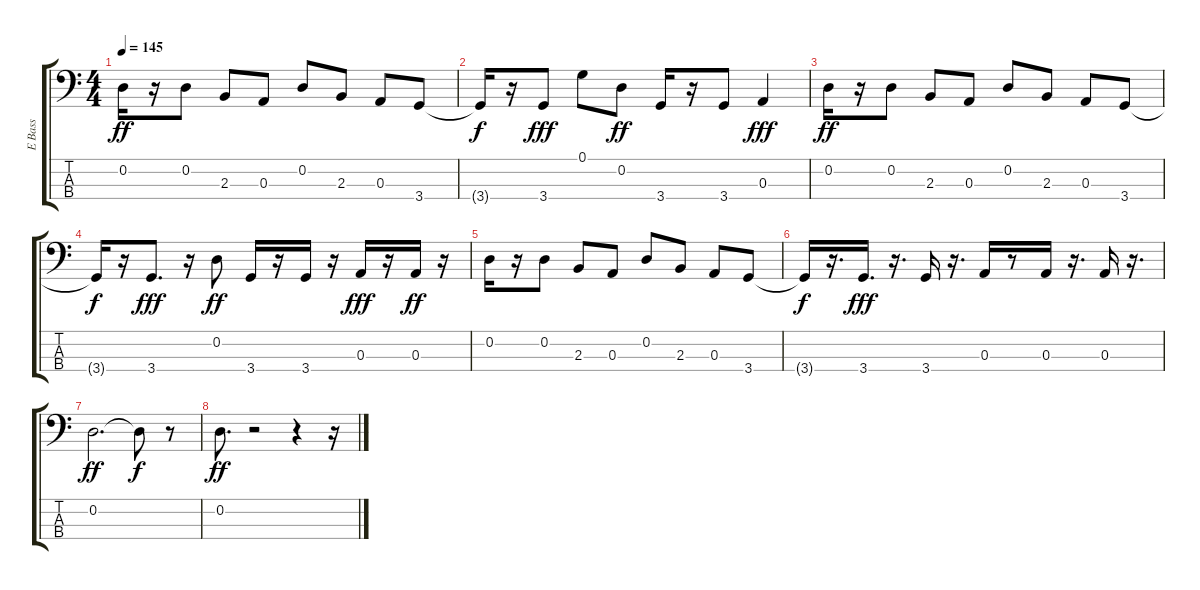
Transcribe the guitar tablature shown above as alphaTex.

\track ("E Bass" "E Bass") {instrument slapbass1}
\staff {score tabs}
\tuning (G2 D2 A1 E1) {hide}
\ts (4 4)
\tempo 145
\clef f4
\ks c
0.2.16{dy ff} r.16 0.2.8 2.3.8 0.3.8 0.2.8 2.3.8 0.3.8 3.4.8 |
3.4{t}.16{dy f} r.16 3.4.8{dy fff} 0.1.8 0.2.8{dy ff} 3.4.16 r.16 3.4.8 0.3.4{dy fff} |
0.2.16{dy ff} r.16 0.2.8 2.3.8 0.3.8 0.2.8 2.3.8 0.3.8 3.4.8 |
3.4{t}.16{dy f} r.16 3.4.8{d dy fff} r.16 0.2.8{dy ff} 3.4.16 r.16 3.4.16 r.16 0.3.16{dy fff} r.16 0.3.16{dy ff} r.16 |
0.2.16 r.16 0.2.8 2.3.8 0.3.8 0.2.8 2.3.8 0.3.8 3.4.8 |
3.4{t}.16{dy f} r.16{d} 3.4.16{d dy fff} r.16{d} 3.4.16 r.16{d} 0.3.16 r.8 0.3.16 r.16{d} 0.3.16 r.16{d} |
0.2.2{d dy ff} 0.2{t}.8{dy f} r.8 |
0.2.8{d dy ff} r.2 r.4 r.16
